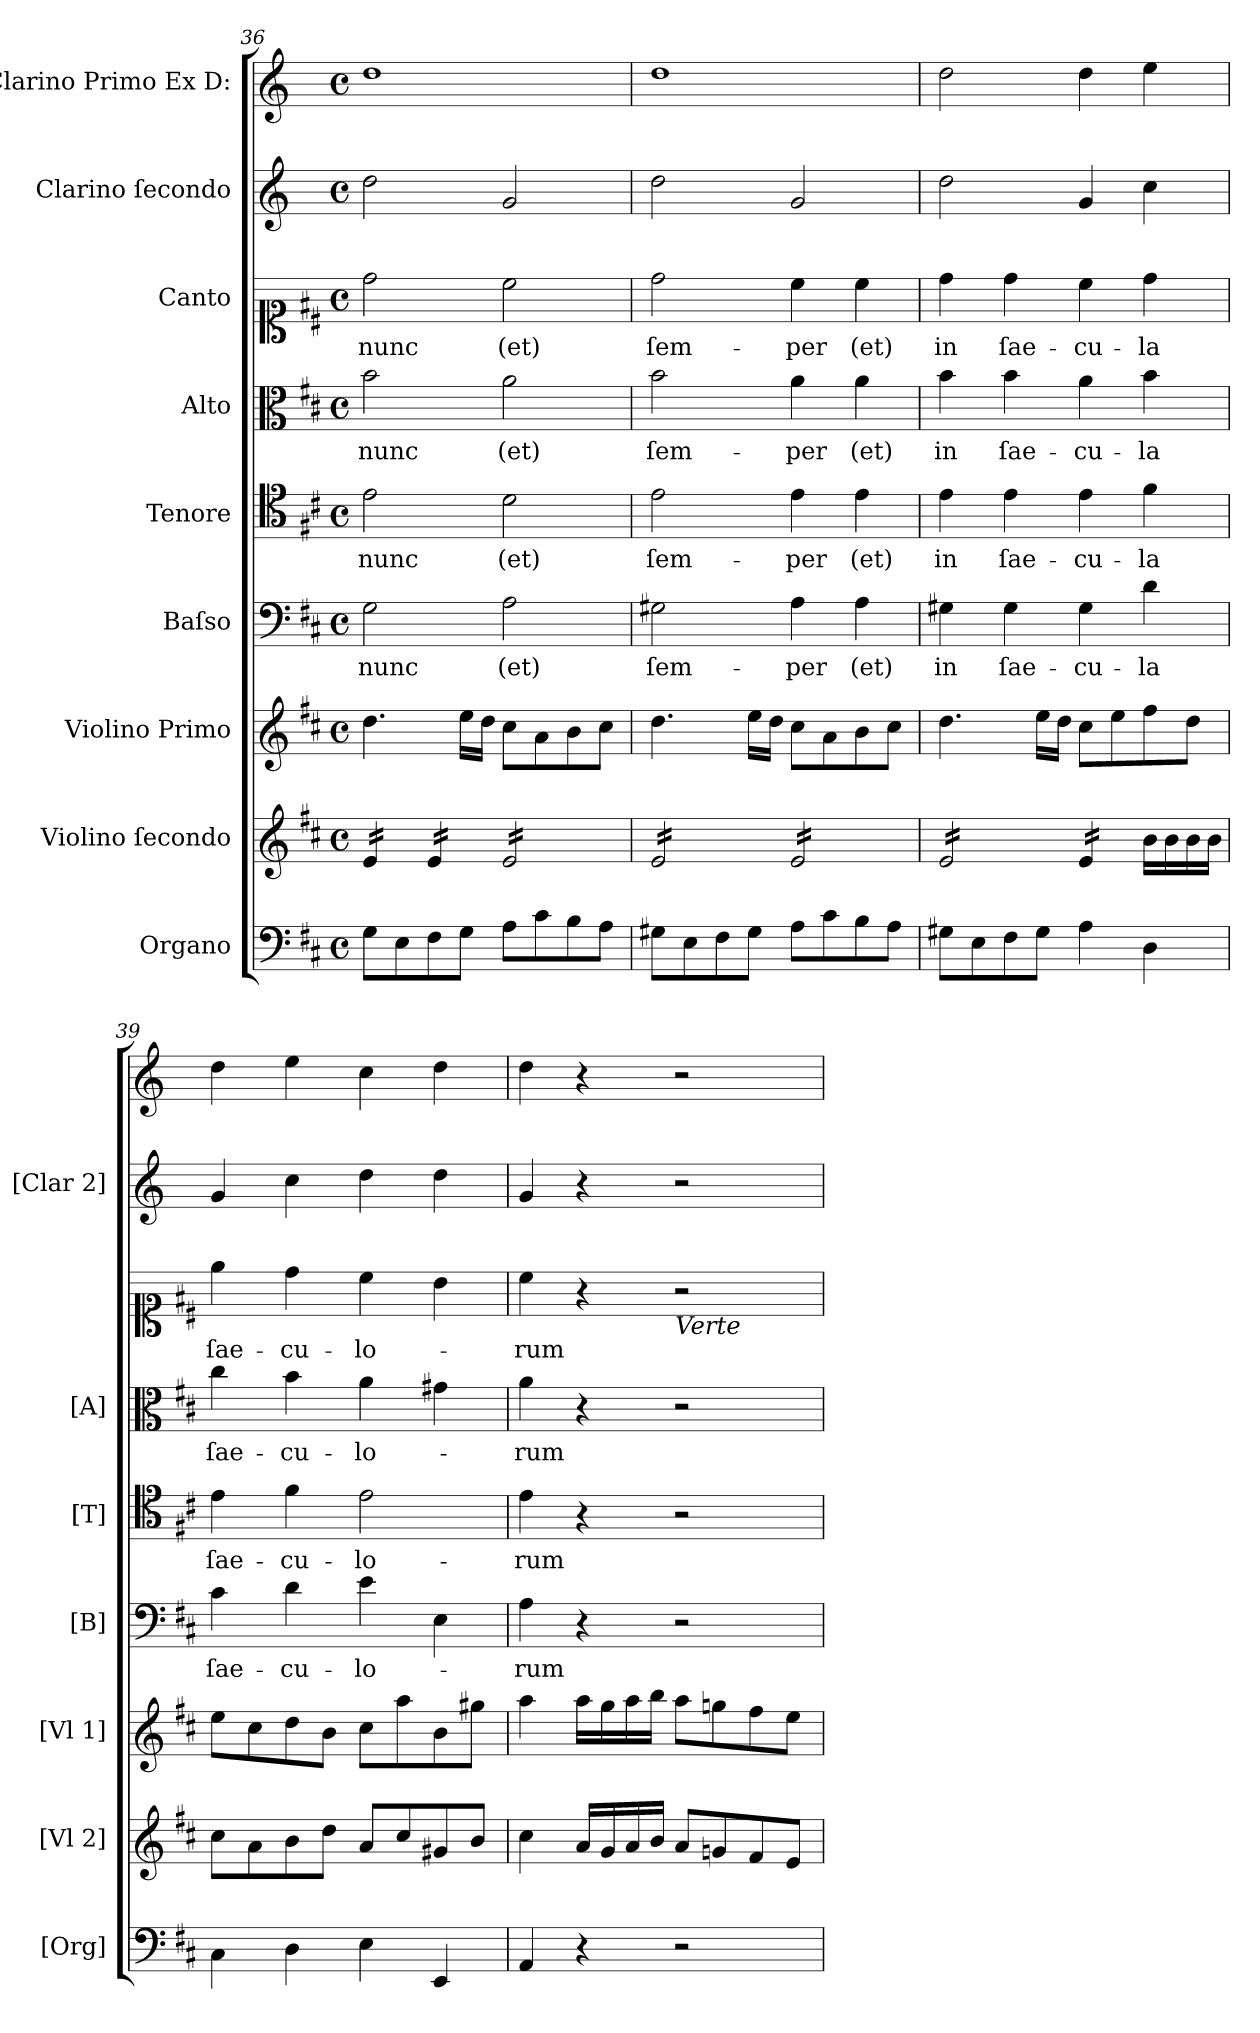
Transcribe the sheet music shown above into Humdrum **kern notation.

**kern	**kern	**kern	**kern	**text	**kern	**text	**kern	**text	**kern	**text	**kern	**kern
*part9	*part8	*part7	*part6	*part6	*part5	*part5	*part4	*part4	*part3	*part3	*part2	*part1
*staff9	*staff8	*staff7	*staff6	*staff6	*staff5	*staff5	*staff4	*staff4	*staff3	*staff3	*staff2	*staff1
*I"Organo	*I"Violino ſecondo	*I"Violino Primo	*I"Baſso	*	*I"Tenore	*	*I"Alto	*	*I"Canto	*	*I"Clarino ſecondo	*I"Clarino Primo Ex D:
*I'[Org]	*I'[Vl 2]	*I'[Vl 1]	*I'[B]	*	*I'[T]	*	*I'[A]	*	*	*	*I'[Clar 2]	*
*clefF4	*clefG2	*clefG2	*clefF4	*	*clefC4	*	*clefC3	*	*clefC1	*	*clefG2	*clefG2
*	*	*	*	*	*	*	*	*	*	*	*ITrd-1c-2	*ITrd-1c-2
*k[f#c#]	*k[f#c#]	*k[f#c#]	*k[f#c#]	*	*k[f#c#]	*	*k[f#c#]	*	*k[f#c#]	*	*k[f#c#]	*k[f#c#]
*M4/4	*M4/4	*M4/4	*M4/4	*	*M4/4	*	*M4/4	*	*M4/4	*	*M4/4	*M4/4
*met(c)	*met(c)	*met(c)	*met(c)	*	*met(c)	*	*met(c)	*	*met(c)	*	*met(c)	*met(c)
=36	=36	=36	=36	=36	=36	=36	=36	=36	=36	=36	=36	=36
*	*tremolo	*	*	*	*	*	*	*	*	*	*	*
8G\L	16e/LL	4.dd\	2G\	nunc	2e\	nunc	2b\	nunc	2dd\	nunc	2ee\	1ee
.	16e/	.	.	.	.	.	.	.	.	.	.	.
8E\	16e/	.	.	.	.	.	.	.	.	.	.	.
.	16e/JJ	.	.	.	.	.	.	.	.	.	.	.
8F#\	16e/LL	.	.	.	.	.	.	.	.	.	.	.
.	16e/	.	.	.	.	.	.	.	.	.	.	.
8G\J	16e/	16ee\LL	.	.	.	.	.	.	.	.	.	.
.	16e/JJ	16dd\JJ	.	.	.	.	.	.	.	.	.	.
8A\L	16e/LL	8cc#\L	2A\	(et)	2d\	(et)	2a\	(et)	2cc#\	(et)	2a/	.
.	16e/	.	.	.	.	.	.	.	.	.	.	.
8c#\	16e/	8a\	.	.	.	.	.	.	.	.	.	.
.	16e/	.	.	.	.	.	.	.	.	.	.	.
8B\	16e/	8b\	.	.	.	.	.	.	.	.	.	.
.	16e/	.	.	.	.	.	.	.	.	.	.	.
8A\J	16e/	8cc#\J	.	.	.	.	.	.	.	.	.	.
.	16e/JJ	.	.	.	.	.	.	.	.	.	.	.
=37	=37	=37	=37	=37	=37	=37	=37	=37	=37	=37	=37	=37
8G#X\L	16e/LL	4.dd\	2G#X\	ſem-	2e\	ſem-	2b\	ſem-	2dd\	ſem-	2ee\	1ee
.	16e/	.	.	.	.	.	.	.	.	.	.	.
8E\	16e/	.	.	.	.	.	.	.	.	.	.	.
.	16e/	.	.	.	.	.	.	.	.	.	.	.
8F#\	16e/	.	.	.	.	.	.	.	.	.	.	.
.	16e/	.	.	.	.	.	.	.	.	.	.	.
8G#\J	16e/	16ee\LL	.	.	.	.	.	.	.	.	.	.
.	16e/JJ	16dd\JJ	.	.	.	.	.	.	.	.	.	.
8A\L	16e/LL	8cc#\L	4A\	-per	4e\	-per	4a\	-per	4cc#\	-per	2a/	.
.	16e/	.	.	.	.	.	.	.	.	.	.	.
8c#\	16e/	8a\	.	.	.	.	.	.	.	.	.	.
.	16e/	.	.	.	.	.	.	.	.	.	.	.
8B\	16e/	8b\	4A\	(et)	4e\	(et)	4a\	(et)	4cc#\	(et)	.	.
.	16e/	.	.	.	.	.	.	.	.	.	.	.
8A\J	16e/	8cc#\J	.	.	.	.	.	.	.	.	.	.
.	16e/JJ	.	.	.	.	.	.	.	.	.	.	.
=38	=38	=38	=38	=38	=38	=38	=38	=38	=38	=38	=38	=38
8G#X\L	16e/LL	4.dd\	4G#X\	in	4e\	in	4b\	in	4dd\	in	2ee\	2ee\
.	16e/	.	.	.	.	.	.	.	.	.	.	.
8E\	16e/	.	.	.	.	.	.	.	.	.	.	.
.	16e/	.	.	.	.	.	.	.	.	.	.	.
8F#\	16e/	.	4G#\	ſae-	4e\	ſae-	4b\	ſae-	4dd\	ſae-	.	.
.	16e/	.	.	.	.	.	.	.	.	.	.	.
8G#\J	16e/	16ee\LL	.	.	.	.	.	.	.	.	.	.
.	16e/JJ	16dd\JJ	.	.	.	.	.	.	.	.	.	.
4A\	16e/LL	8cc#\L	4G#\	-cu-	4e\	-cu-	4a\	-cu-	4cc#\	-cu-	4a/	4ee\
.	16e/	.	.	.	.	.	.	.	.	.	.	.
.	16e/	8ee\	.	.	.	.	.	.	.	.	.	.
.	16e/JJ	.	.	.	.	.	.	.	.	.	.	.
*	*Xtremolo	*	*	*	*	*	*	*	*	*	*	*
4D\	16b\LL	8ff#\	4d\	-la	4f#\	-la	4b\	-la	4dd\	-la	4dd\	4ff#\
.	16b\	.	.	.	.	.	.	.	.	.	.	.
.	16b\	8dd\J	.	.	.	.	.	.	.	.	.	.
.	16b\JJ	.	.	.	.	.	.	.	.	.	.	.
=39	=39	=39	=39	=39	=39	=39	=39	=39	=39	=39	=39	=39
4C#\	8cc#\L	8ee\L	4c#\	ſae-	4e\	ſae-	4cc#\	ſae-	4ee\	ſae-	4a/	4ee\
.	8a\	8cc#\	.	.	.	.	.	.	.	.	.	.
4D\	8b\	8dd\	4d\	-cu-	4f#\	-cu-	4b\	-cu-	4dd\	-cu-	4dd\	4ff#\
.	8dd\J	8b\J	.	.	.	.	.	.	.	.	.	.
4E\	8a/L	8cc#\L	4e\	-lo-	2e\	-lo-	4a\	-lo-	4cc#\	-lo-	4ee\	4dd\
.	8cc#/	8aa\	.	.	.	.	.	.	.	.	.	.
4EE/	8g#X/	8b\	4E\	.	.	.	4g#X\	.	4b\	.	4ee\	4ee\
.	8b/J	8gg#X\J	.	.	.	.	.	.	.	.	.	.
=40	=40	=40	=40	=40	=40	=40	=40	=40	=40	=40	=40	=40
4AA/	4cc#\	4aa\	4A\	-rum	4e\	-rum	4a\	-rum	4cc#\	-rum	4a/	4ee\
4r	16a/LL	16aa\LL	4r	.	4r	.	4r	.	4r	.	4r	4r
.	16g/	16gg\	.	.	.	.	.	.	.	.	.	.
.	16a/	16aa\	.	.	.	.	.	.	.	.	.	.
.	16b/JJ	16bb\JJ	.	.	.	.	.	.	.	.	.	.
!	!	!	!	!	!	!	!	!	!LO:TX:b:i:t=Verte	!	!	!
2r	8a/L	8aa\L	2r	.	2r	.	2r	.	2r	.	2r	2r
.	8gn/	8ggn\	.	.	.	.	.	.	.	.	.	.
.	8f#/	8ff#\	.	.	.	.	.	.	.	.	.	.
.	8e/J	8ee\J	.	.	.	.	.	.	.	.	.	.
=	=	=	=	=	=	=	=	=	=	=	=	=
*-	*-	*-	*-	*-	*-	*-	*-	*-	*-	*-	*-	*-
